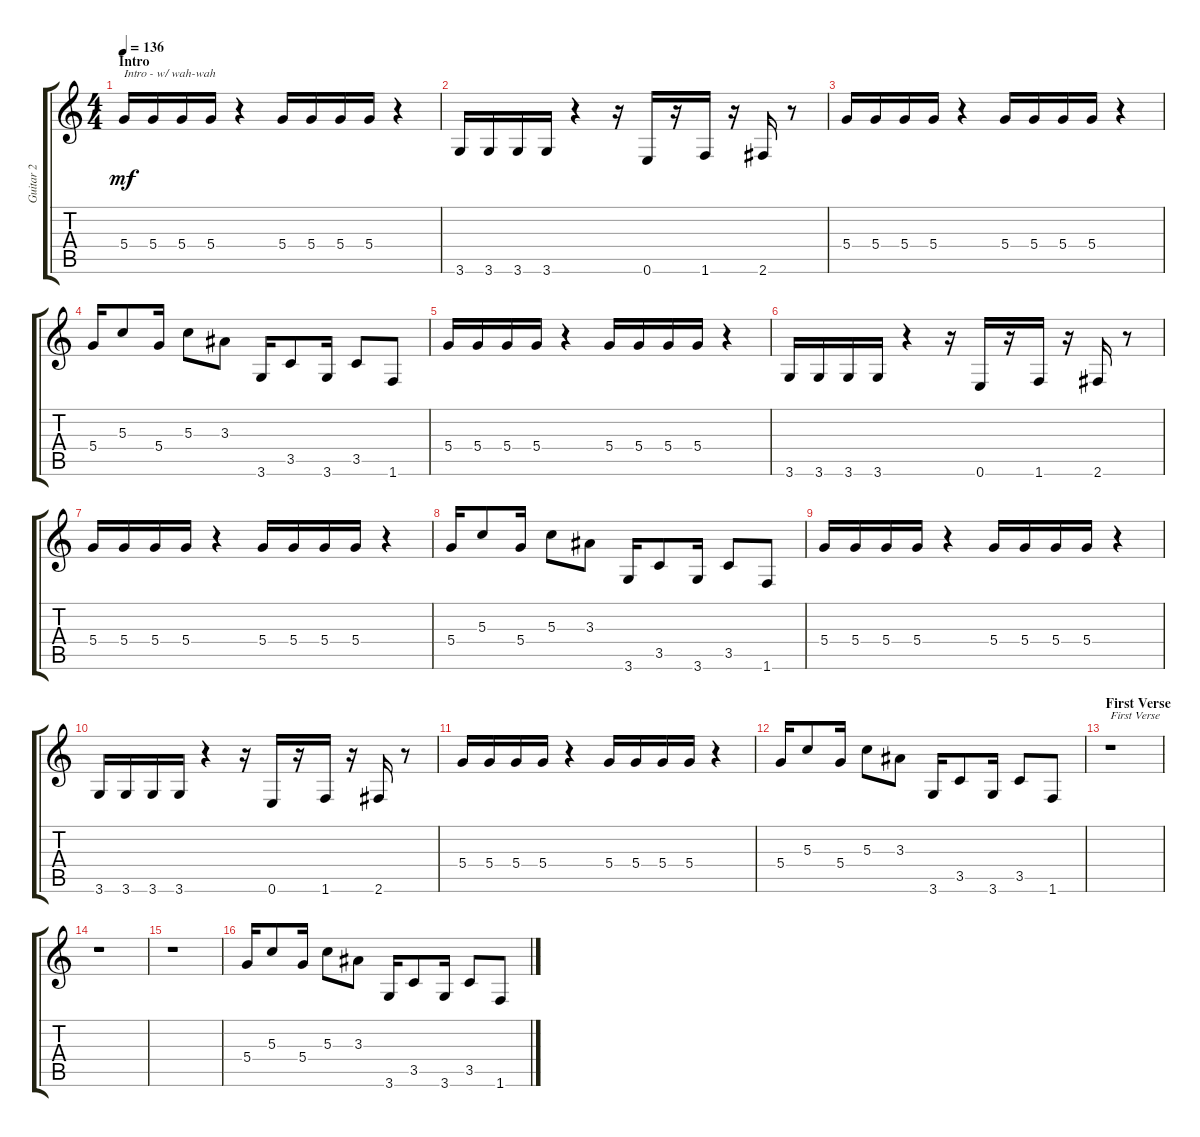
\track ("Guitar 2" "Guitar 2") {instrument overdrivenguitar}
\staff {score tabs}
\tuning (E4 B3 G3 D3 A2 E2) {hide}
\ts (4 4)
\section ("" "Intro")
\tempo 136
\clef g2
\ks c
5.4.16{txt "Intro - w/ wah-wah" dy mf instrument electricguitarmuted} 5.4.16 5.4.16 5.4.16 r.4 5.4.16 5.4.16 5.4.16 5.4.16 r.4 |
3.6.16 3.6.16 3.6.16 3.6.16 r.4 r.16 0.6.16{instrument overdrivenguitar} r.16 1.6.16 r.16 2.6.16 r.8 |
5.4.16{instrument electricguitarmuted} 5.4.16 5.4.16 5.4.16 r.4 5.4.16 5.4.16 5.4.16 5.4.16 r.4 |
5.4.16{instrument overdrivenguitar} 5.3.8 5.4.16 5.3.8 3.3.8 3.6.16 3.5.8 3.6.16 3.5.8 1.6.8 |
5.4.16{instrument electricguitarmuted} 5.4.16 5.4.16 5.4.16 r.4 5.4.16 5.4.16 5.4.16 5.4.16 r.4 |
3.6.16 3.6.16 3.6.16 3.6.16 r.4 r.16 0.6.16{instrument overdrivenguitar} r.16 1.6.16 r.16 2.6.16 r.8 |
5.4.16{instrument electricguitarmuted} 5.4.16 5.4.16 5.4.16 r.4 5.4.16 5.4.16 5.4.16 5.4.16 r.4 |
5.4.16{instrument overdrivenguitar} 5.3.8 5.4.16 5.3.8 3.3.8 3.6.16 3.5.8 3.6.16 3.5.8 1.6.8 |
5.4.16{instrument electricguitarmuted} 5.4.16 5.4.16 5.4.16 r.4 5.4.16 5.4.16 5.4.16 5.4.16 r.4 |
3.6.16 3.6.16 3.6.16 3.6.16 r.4 r.16 0.6.16{instrument overdrivenguitar} r.16 1.6.16 r.16 2.6.16 r.8 |
5.4.16{instrument electricguitarmuted} 5.4.16 5.4.16 5.4.16 r.4 5.4.16 5.4.16 5.4.16 5.4.16 r.4 |
5.4.16{instrument overdrivenguitar} 5.3.8 5.4.16 5.3.8 3.3.8 3.6.16 3.5.8 3.6.16 3.5.8 1.6.8 |
\section ("" "First Verse")
r.1{txt "First Verse"} |
r.1 |
r.1 |
5.4.16 5.3.8 5.4.16 5.3.8 3.3.8 3.6.16 3.5.8 3.6.16 3.5.8 1.6.8
